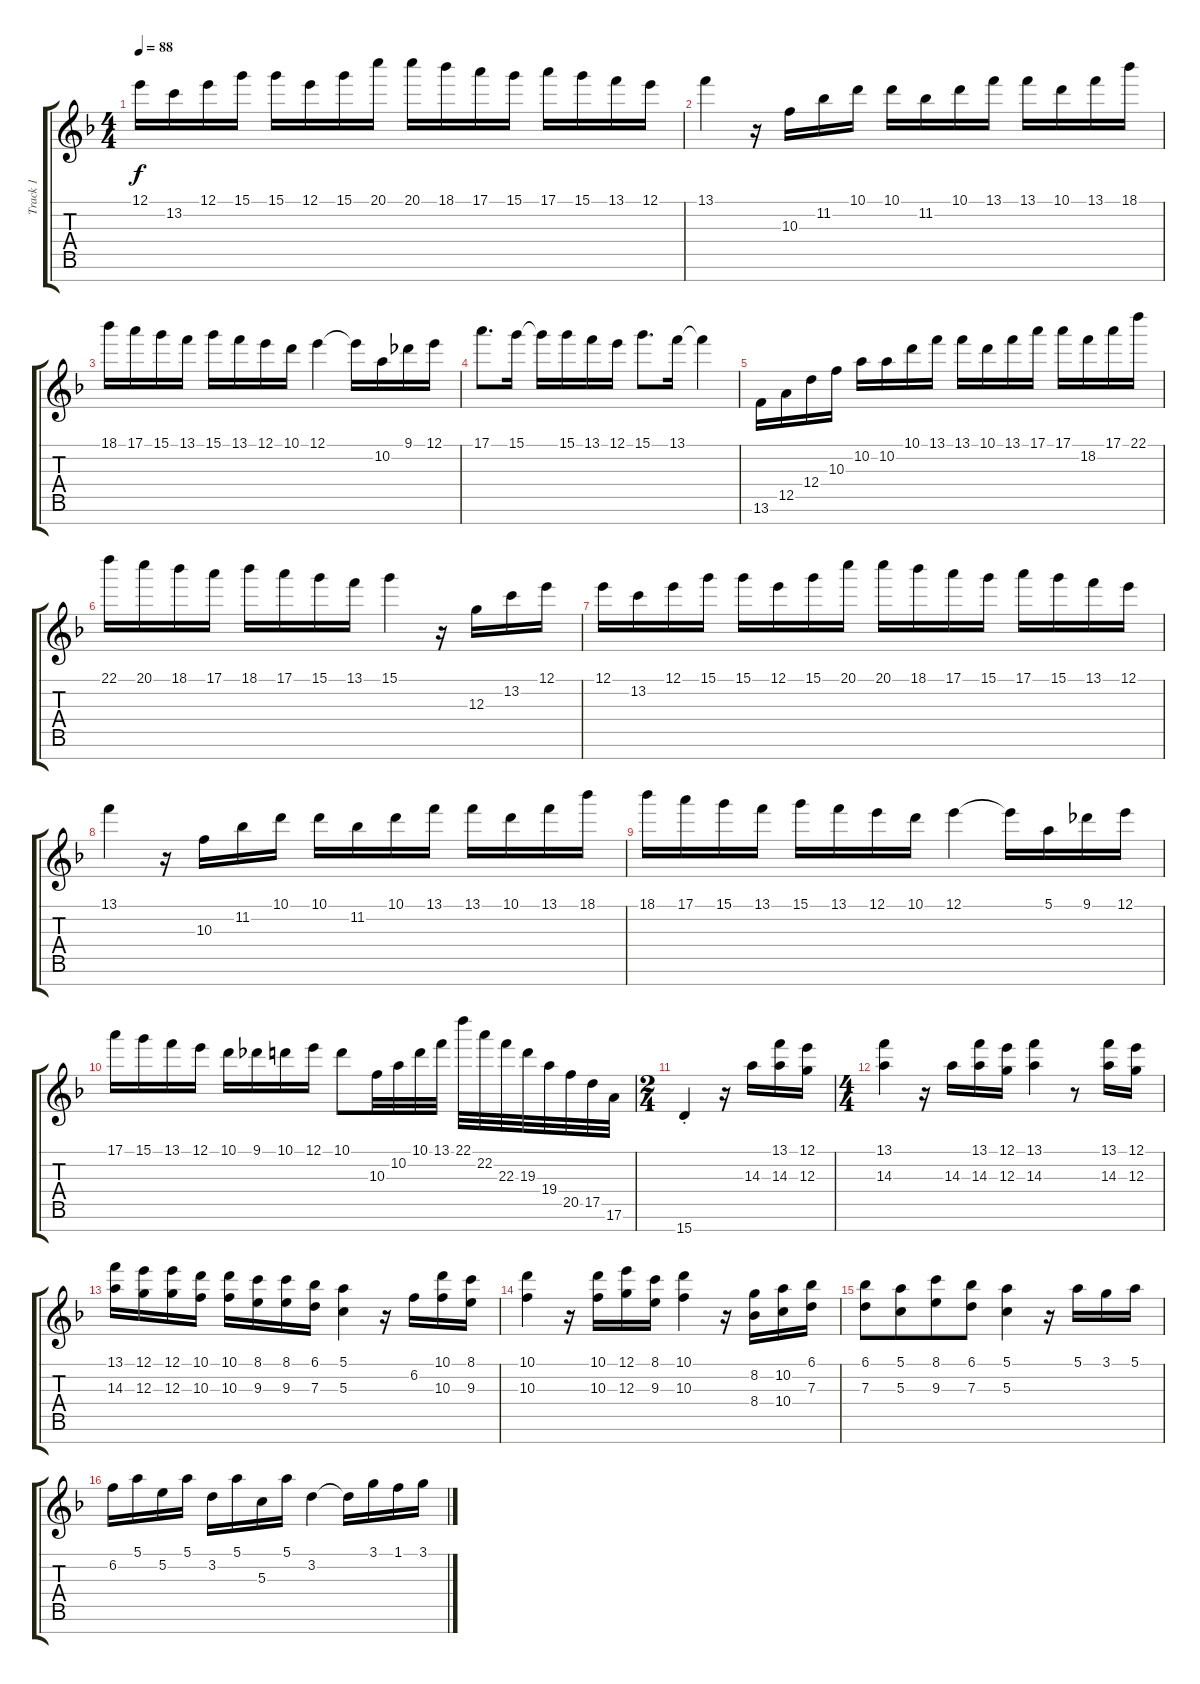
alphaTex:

\track ("Track 1" "Track 1") {instrument acousticguitarnylon}
\staff {score tabs}
\tuning (E4 B3 G3 D3 A2 E2 B1) {hide}
\ts (4 4)
\tempo 88
\clef g2
\ks dminor
12.1.16{dy f} 13.2.16 12.1.16 15.1.16 15.1.16 12.1.16 15.1.16 20.1.16 20.1.16 18.1.16 17.1.16 15.1.16 17.1.16 15.1.16 13.1.16 12.1.16 |
13.1.4 r.16 10.3.16 11.2.16 10.1.16 10.1.16 11.2.16 10.1.16 13.1.16 13.1.16 10.1.16 13.1.16 18.1.16 |
18.1.16 17.1.16 15.1.16 13.1.16 15.1.16 13.1.16 12.1.16 10.1.16 12.1.4 12.1{t}.16 10.2.16 9.1.16 12.1.16 |
17.1.8{d} 15.1.16 15.1{t}.16 15.1.16 13.1.16 12.1.16 15.1.8{d} 13.1.16 13.1{t}.4 |
13.6.16 12.5.16 12.4.16 10.3.16 10.2.16 10.2.16 10.1.16 13.1.16 13.1.16 10.1.16 13.1.16 17.1.16 17.1.16 18.2.16 17.1.16 22.1.16 |
22.1.16 20.1.16 18.1.16 17.1.16 18.1.16 17.1.16 15.1.16 13.1.16 15.1.4 r.16 12.3.16 13.2.16 12.1.16 |
12.1.16 13.2.16 12.1.16 15.1.16 15.1.16 12.1.16 15.1.16 20.1.16 20.1.16 18.1.16 17.1.16 15.1.16 17.1.16 15.1.16 13.1.16 12.1.16 |
13.1.4 r.16 10.3.16 11.2.16 10.1.16 10.1.16 11.2.16 10.1.16 13.1.16 13.1.16 10.1.16 13.1.16 18.1.16 |
18.1.16 17.1.16 15.1.16 13.1.16 15.1.16 13.1.16 12.1.16 10.1.16 12.1.4 12.1{t}.16 5.1.16 9.1.16 12.1.16 |
17.1.16 15.1.16 13.1.16 12.1.16 10.1.16 9.1.16 10.1.16 12.1.16 10.1.8 10.3.32 10.2.32 10.1.32 13.1.32 22.1.32 22.2.32 22.3.32 19.3.32 19.4.32 20.5.32 17.5.32 17.6.32 |
\ts (2 4)
15.7{st}.4 r.16 14.3.16 (13.1 14.3).16 (12.1 12.3).16 |
\ts (4 4)
(13.1 14.3).4 r.16 14.3.16 (13.1 14.3).16{beam merge} (12.1 12.3).16 (13.1 14.3).4 r.8 (13.1 14.3).16{beam merge} (12.1 12.3).16 |
(13.1 14.3).16 (12.1 12.3).16 (12.1 12.3).16 (10.1 10.3).16 (10.1 10.3).16 (8.1 9.3).16 (8.1 9.3).16 (6.1 7.3).16 (5.1 5.3).4 r.16 6.2.16 (10.1 10.3).16 (8.1 9.3).16 |
(10.1 10.3).4 r.16 (10.1 10.3).16 (12.1 12.3).16 (8.1 9.3).16{beam merge} (10.1 10.3).4 r.16 (8.2 8.4).16 (10.2 10.4).16{beam merge} (6.1 7.3).16 |
(6.1 7.3).8 (5.1 5.3).8{beam merge} (8.1 9.3).8 (6.1 7.3).8 (5.1 5.3).4 r.16 5.1.16 3.1.16 5.1.16 |
6.2.16 5.1.16 5.2.16 5.1.16 3.2.16 5.1.16 5.3.16 5.1.16 3.2.4 3.2{t}.16 3.1.16 1.1.16 3.1.16
